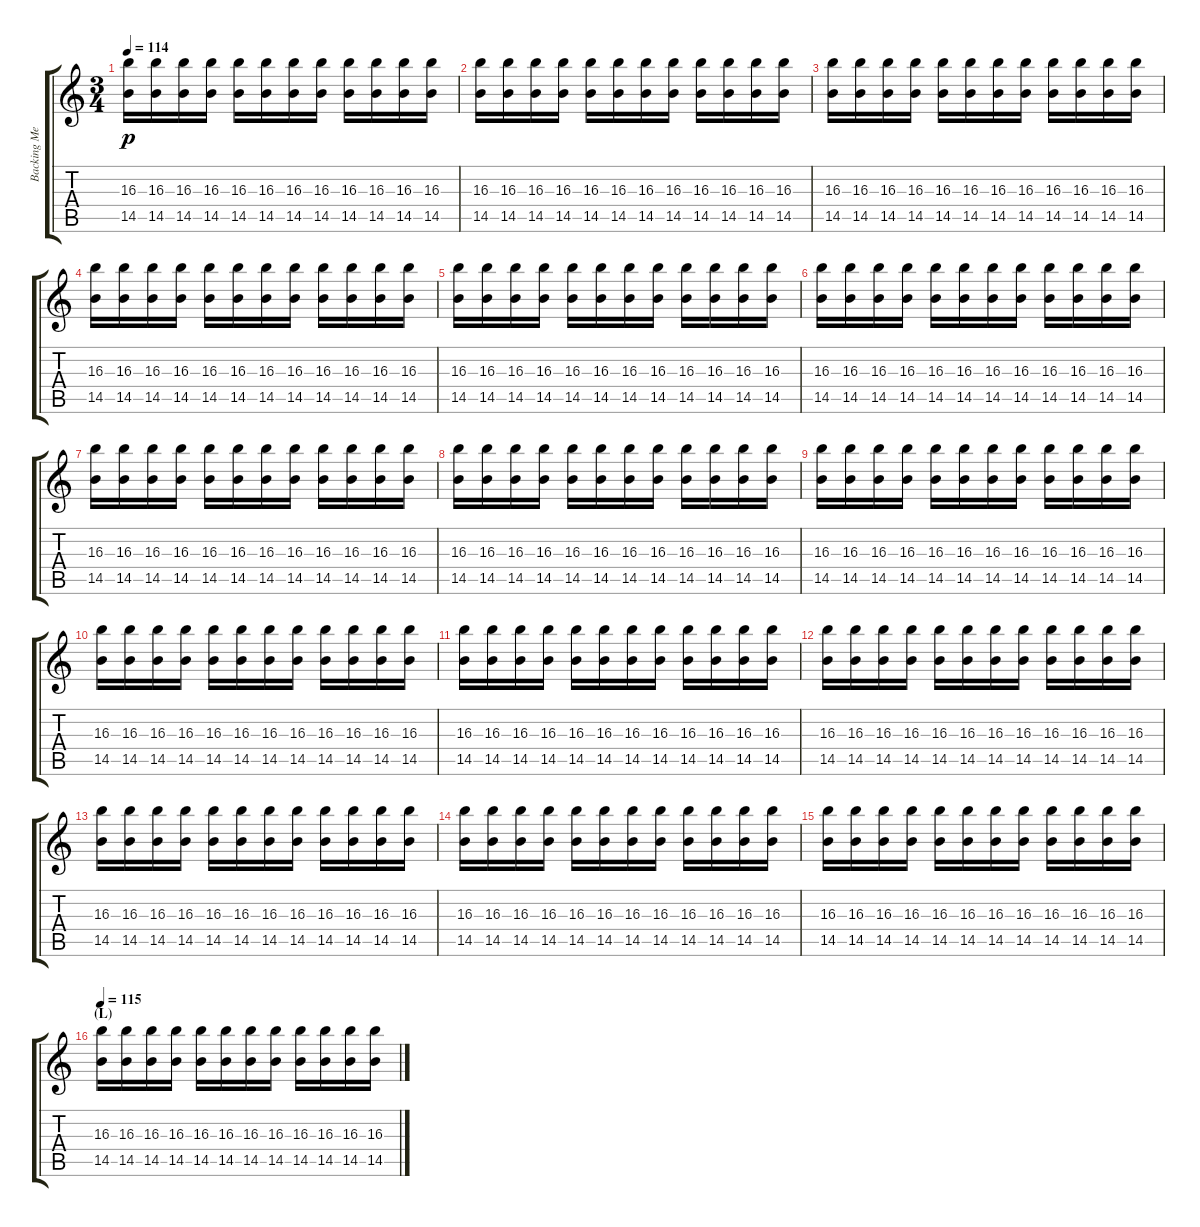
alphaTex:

\track ("Backing Melody" "Backing Me") {instrument electricguitarjazz}
\staff {score tabs}
\tuning (E4 B3 G3 D3 A2 E2) {hide}
\ts (3 4)
\tempo 114
\clef g2
\ks c
(16.3 14.5).16{dy p} (16.3 14.5).16 (16.3 14.5).16 (16.3 14.5).16 (16.3 14.5).16 (16.3 14.5).16 (16.3 14.5).16 (16.3 14.5).16 (16.3 14.5).16 (16.3 14.5).16 (16.3 14.5).16 (16.3 14.5).16 |
(16.3 14.5).16 (16.3 14.5).16 (16.3 14.5).16 (16.3 14.5).16 (16.3 14.5).16 (16.3 14.5).16 (16.3 14.5).16 (16.3 14.5).16 (16.3 14.5).16 (16.3 14.5).16 (16.3 14.5).16 (16.3 14.5).16 |
(16.3 14.5).16 (16.3 14.5).16 (16.3 14.5).16 (16.3 14.5).16 (16.3 14.5).16 (16.3 14.5).16 (16.3 14.5).16 (16.3 14.5).16 (16.3 14.5).16 (16.3 14.5).16 (16.3 14.5).16 (16.3 14.5).16 |
(16.3 14.5).16 (16.3 14.5).16 (16.3 14.5).16 (16.3 14.5).16 (16.3 14.5).16 (16.3 14.5).16 (16.3 14.5).16 (16.3 14.5).16 (16.3 14.5).16 (16.3 14.5).16 (16.3 14.5).16 (16.3 14.5).16 |
(16.3 14.5).16 (16.3 14.5).16 (16.3 14.5).16 (16.3 14.5).16 (16.3 14.5).16 (16.3 14.5).16 (16.3 14.5).16 (16.3 14.5).16 (16.3 14.5).16 (16.3 14.5).16 (16.3 14.5).16 (16.3 14.5).16 |
(16.3 14.5).16 (16.3 14.5).16 (16.3 14.5).16 (16.3 14.5).16 (16.3 14.5).16 (16.3 14.5).16 (16.3 14.5).16 (16.3 14.5).16 (16.3 14.5).16 (16.3 14.5).16 (16.3 14.5).16 (16.3 14.5).16 |
(16.3 14.5).16 (16.3 14.5).16 (16.3 14.5).16 (16.3 14.5).16 (16.3 14.5).16 (16.3 14.5).16 (16.3 14.5).16 (16.3 14.5).16 (16.3 14.5).16 (16.3 14.5).16 (16.3 14.5).16 (16.3 14.5).16 |
(16.3 14.5).16 (16.3 14.5).16 (16.3 14.5).16 (16.3 14.5).16 (16.3 14.5).16 (16.3 14.5).16 (16.3 14.5).16 (16.3 14.5).16 (16.3 14.5).16 (16.3 14.5).16 (16.3 14.5).16 (16.3 14.5).16 |
(16.3 14.5).16 (16.3 14.5).16 (16.3 14.5).16 (16.3 14.5).16 (16.3 14.5).16 (16.3 14.5).16 (16.3 14.5).16 (16.3 14.5).16 (16.3 14.5).16 (16.3 14.5).16 (16.3 14.5).16 (16.3 14.5).16 |
(16.3 14.5).16 (16.3 14.5).16 (16.3 14.5).16 (16.3 14.5).16 (16.3 14.5).16 (16.3 14.5).16 (16.3 14.5).16 (16.3 14.5).16 (16.3 14.5).16 (16.3 14.5).16 (16.3 14.5).16 (16.3 14.5).16 |
(16.3 14.5).16 (16.3 14.5).16 (16.3 14.5).16 (16.3 14.5).16 (16.3 14.5).16 (16.3 14.5).16 (16.3 14.5).16 (16.3 14.5).16 (16.3 14.5).16 (16.3 14.5).16 (16.3 14.5).16 (16.3 14.5).16 |
(16.3 14.5).16 (16.3 14.5).16 (16.3 14.5).16 (16.3 14.5).16 (16.3 14.5).16 (16.3 14.5).16 (16.3 14.5).16 (16.3 14.5).16 (16.3 14.5).16 (16.3 14.5).16 (16.3 14.5).16 (16.3 14.5).16 |
(16.3 14.5).16 (16.3 14.5).16 (16.3 14.5).16 (16.3 14.5).16 (16.3 14.5).16 (16.3 14.5).16 (16.3 14.5).16 (16.3 14.5).16 (16.3 14.5).16 (16.3 14.5).16 (16.3 14.5).16 (16.3 14.5).16 |
(16.3 14.5).16 (16.3 14.5).16 (16.3 14.5).16 (16.3 14.5).16 (16.3 14.5).16 (16.3 14.5).16 (16.3 14.5).16 (16.3 14.5).16 (16.3 14.5).16 (16.3 14.5).16 (16.3 14.5).16 (16.3 14.5).16 |
(16.3 14.5).16 (16.3 14.5).16 (16.3 14.5).16 (16.3 14.5).16 (16.3 14.5).16 (16.3 14.5).16 (16.3 14.5).16 (16.3 14.5).16 (16.3 14.5).16 (16.3 14.5).16 (16.3 14.5).16 (16.3 14.5).16 |
\section ("" "(L)")
\tempo 115
(16.3 14.5).16 (16.3 14.5).16 (16.3 14.5).16 (16.3 14.5).16 (16.3 14.5).16 (16.3 14.5).16 (16.3 14.5).16 (16.3 14.5).16 (16.3 14.5).16 (16.3 14.5).16 (16.3 14.5).16 (16.3 14.5).16
